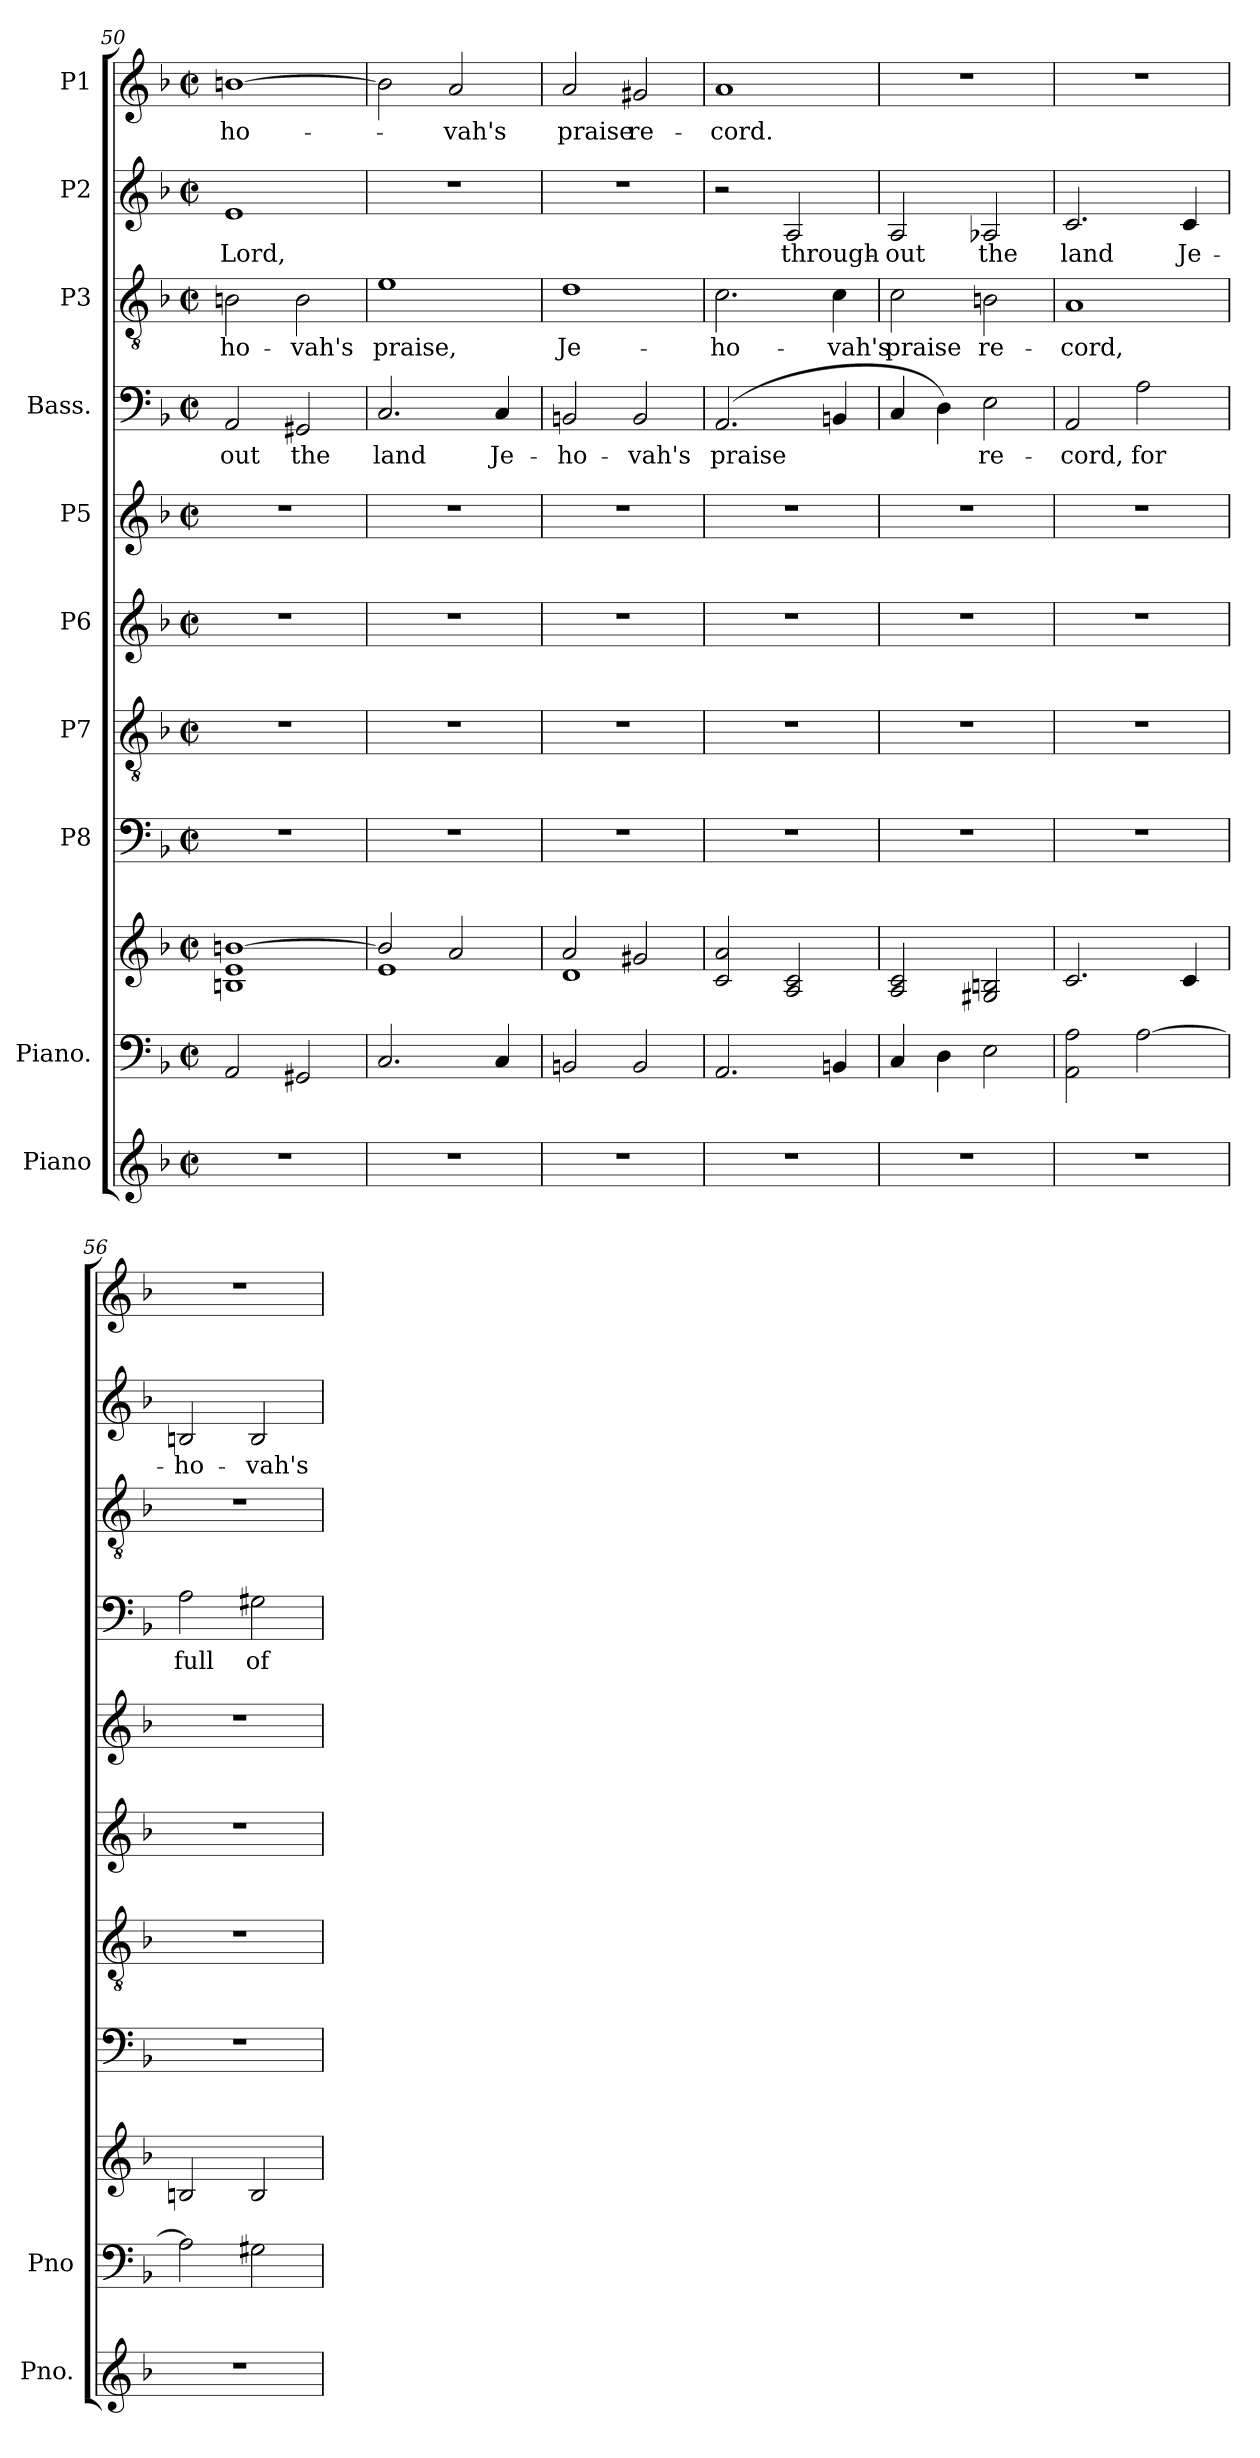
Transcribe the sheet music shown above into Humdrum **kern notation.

**kern	**kern	**kern	**kern	**kern	**kern	**kern	**kern	**text	**kern	**text	**kern	**text	**kern	**text
*part10	*part9	*part9	*part8	*part7	*part6	*part5	*part4	*part4	*part3	*part3	*part2	*part2	*part1	*part1
*staff11	*staff10	*staff9	*staff8	*staff7	*staff6	*staff5	*staff4	*staff4	*staff3	*staff3	*staff2	*staff2	*staff1	*staff1
*I"Piano	*I"Piano.	*	*I"P8	*I"P7	*I"P6	*I"P5	*I"Bass.	*	*I"P3	*	*I"P2	*	*I"P1	*
*I'Pno.	*I'Pno	*	*	*	*	*	*	*	*	*	*	*	*	*
*clefG2	*clefF4	*clefG2	*clefF4	*clefGv2	*clefG2	*clefG2	*clefF4	*	*clefGv2	*	*clefG2	*	*clefG2	*
*k[b-]	*k[b-]	*k[b-]	*k[b-]	*k[b-]	*k[b-]	*k[b-]	*k[b-]	*	*k[b-]	*	*k[b-]	*	*k[b-]	*
*F:	*F:	*F:	*F:	*F:	*F:	*F:	*F:	*	*F:	*	*F:	*	*F:	*
*M2/2	*M2/2	*M2/2	*M2/2	*M2/2	*M2/2	*M2/2	*M2/2	*	*M2/2	*	*M2/2	*	*M2/2	*
*met(c|)	*met(c|)	*met(c|)	*met(c|)	*met(c|)	*met(c|)	*met(c|)	*met(c|)	*	*met(c|)	*	*met(c|)	*	*met(c|)	*
=50	=50	=50	=50	=50	=50	=50	=50	=50	=50	=50	=50	=50	=50	=50
!	!	!	!	!	!	!	!	!LO:LY:b	!	!LO:LY:b	!	!LO:LY:b	!	!LO:LY:b
1r	2AA/	1Bn 1e [1bn	1r	1r	1r	1r	2AA/	-out	2Bn\	-ho-	1e	Lord,	[1bn	-ho-
!	!	!	!	!	!	!	!	!LO:LY:b	!	!LO:LY:b	!	!	!	!
.	2GG#X/	.	.	.	.	.	2GG#X/	the	2B\	-vah's	.	.	.	.
=51	=51	=51	=51	=51	=51	=51	=51	=51	=51	=51	=51	=51	=51	=51
*	*	*^	*	*	*	*	*	*	*	*	*	*	*	*
!	!	!	!	!	!	!	!	!	!LO:LY:b	!	!LO:LY:b	!	!	!	!
1r	2.C/	2b/]	1e	1r	1r	1r	1r	2.C/	land	1e	praise,	1r	.	2b\]	.
!	!	!	!	!	!	!	!	!	!	!	!	!	!	!	!LO:LY:b
.	.	2a/	.	.	.	.	.	.	.	.	.	.	.	2a/	-vah's
!	!	!	!	!	!	!	!	!	!LO:LY:b	!	!	!	!	!	!
.	4C/	.	.	.	.	.	.	4C/	Je-	.	.	.	.	.	.
=52	=52	=52	=52	=52	=52	=52	=52	=52	=52	=52	=52	=52	=52	=52	=52
!	!	!	!	!	!	!	!	!	!LO:LY:b	!	!LO:LY:b	!	!	!	!LO:LY:b
1r	2BBn/	2a/	1d	1r	1r	1r	1r	2BBn/	-ho-	1d	Je-	1r	.	2a/	praise
!	!	!	!	!	!	!	!	!	!LO:LY:b	!	!	!	!	!	!LO:LY:b
.	2BB/	2g#X/	.	.	.	.	.	2BB/	-vah's	.	.	.	.	2g#X/	re-
*	*	*v	*v	*	*	*	*	*	*	*	*	*	*	*	*
=53	=53	=53	=53	=53	=53	=53	=53	=53	=53	=53	=53	=53	=53	=53
!	!	!	!	!	!	!	!	!LO:LY:b	!	!LO:LY:b	!	!	!	!LO:LY:b
1r	2.AA/	2c/ 2a/	1r	1r	1r	1r	(>2.AA/	praise	2.c\	-ho-	2r	.	1a	-cord.
!	!	!	!	!	!	!	!	!	!	!	!	!LO:LY:b	!	!
.	.	2A/ 2c/	.	.	.	.	.	.	.	.	2A/	through-	.	.
!	!	!	!	!	!	!	!	!LO:LY:b	!	!LO:LY:b	!	!	!	!
.	4BBn/	.	.	.	.	.	4BBn/	.	4c\	-vah's	.	.	.	.
=54	=54	=54	=54	=54	=54	=54	=54	=54	=54	=54	=54	=54	=54	=54
!	!	!	!	!	!	!	!	!LO:LY:b	!	!LO:LY:b	!	!LO:LY:b	!	!
1r	4C/	2A/ 2c/	1r	1r	1r	1r	4C/	.	2c\	praise	2A/	-out	1r	.
!	!	!	!	!	!	!	!	!LO:LY:b	!	!	!	!	!	!
.	4D\	.	.	.	.	.	4D\)	.	.	.	.	.	.	.
!	!	!	!	!	!	!	!	!LO:LY:b	!	!LO:LY:b	!	!LO:LY:b	!	!
.	2E\	2G#X/ 2Bn/	.	.	.	.	2E\	re-	2Bn\	re-	2A-X/	the	.	.
=55	=55	=55	=55	=55	=55	=55	=55	=55	=55	=55	=55	=55	=55	=55
!	!	!	!	!	!	!	!	!LO:LY:b	!	!LO:LY:b	!	!LO:LY:b	!	!
1r	2AA\ 2A\	2.c/	1r	1r	1r	1r	2AA/	-cord,	1A	-cord,	2.c/	land	1r	.
!	!	!	!	!	!	!	!	!LO:LY:b	!	!	!	!	!	!
.	[2A\	.	.	.	.	.	2A\	for	.	.	.	.	.	.
!	!	!	!	!	!	!	!	!	!	!	!	!LO:LY:b	!	!
.	.	4c/	.	.	.	.	.	.	.	.	4c/	Je-	.	.
=56	=56	=56	=56	=56	=56	=56	=56	=56	=56	=56	=56	=56	=56	=56
!	!	!	!	!	!	!	!	!LO:LY:b	!	!	!	!LO:LY:b	!	!
1r	2A\]	2Bn/	1r	1r	1r	1r	2A\	full	1r	.	2Bn/	-ho-	1r	.
!	!	!	!	!	!	!	!	!LO:LY:b	!	!	!	!LO:LY:b	!	!
.	2G#X\	2B/	.	.	.	.	2G#X\	of	.	.	2B/	-vah's	.	.
=	=	=	=	=	=	=	=	=	=	=	=	=	=	=
*-	*-	*-	*-	*-	*-	*-	*-	*-	*-	*-	*-	*-	*-	*-
